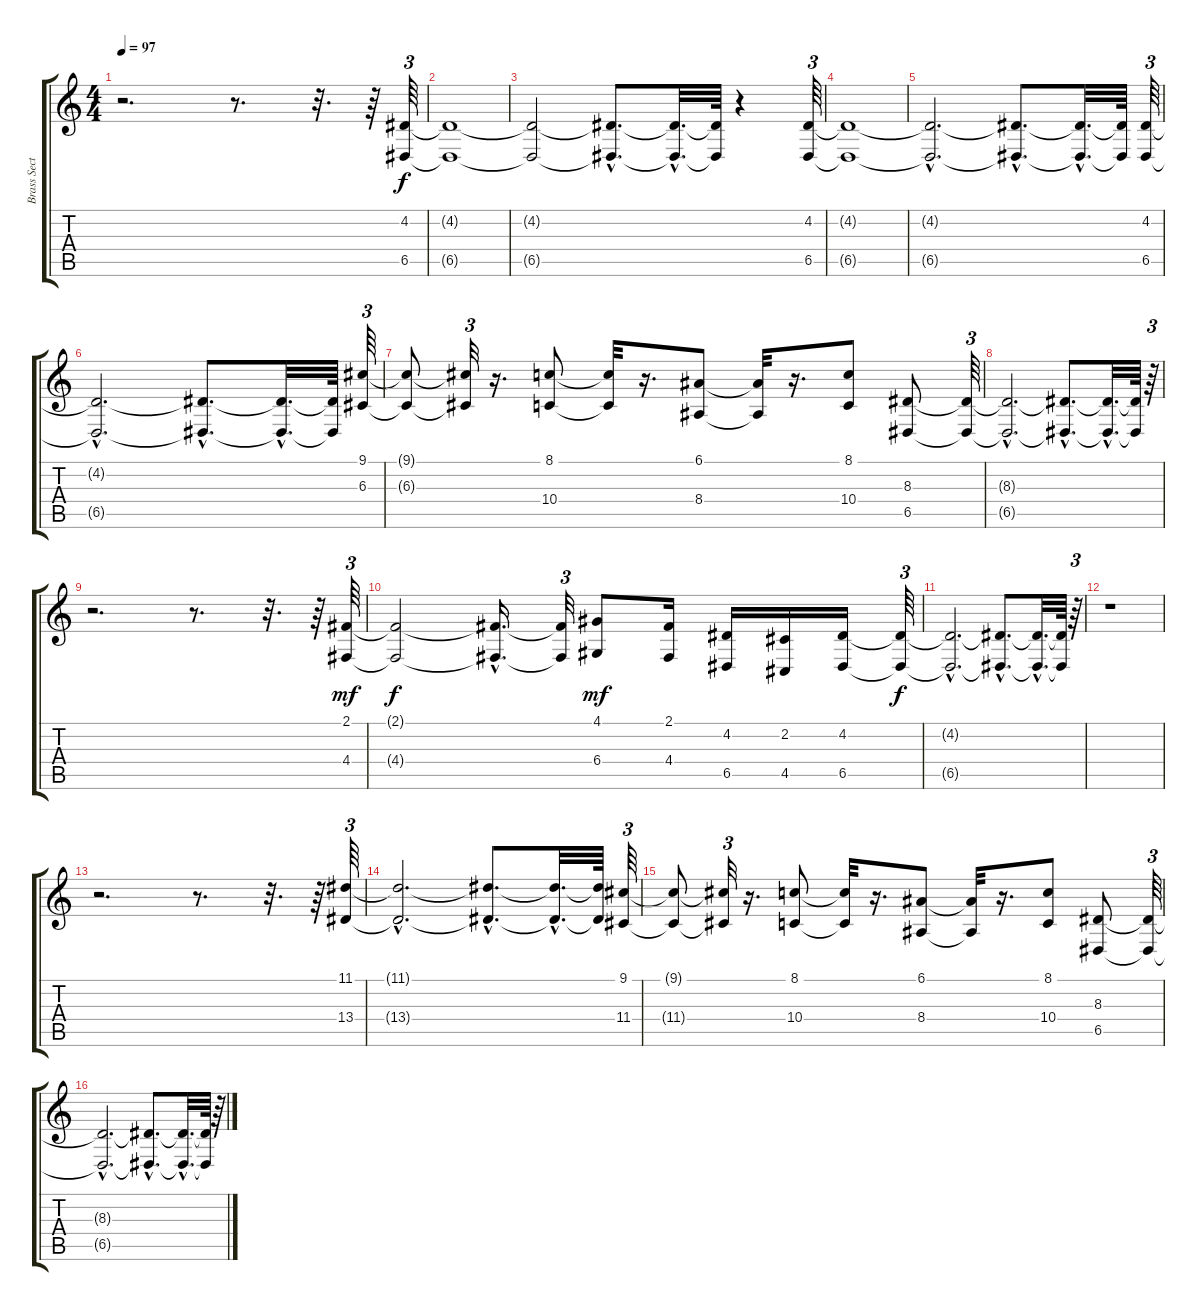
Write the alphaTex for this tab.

\track ("Brass Section" "Brass Sect") {instrument brasssection}
\staff {score tabs}
\tuning (E4 B3 G3 D3 A2 E2) {hide}
\ts (4 4)
\tempo 97
\clef g2
\ks c
r.2{d dy f} r.8{d} r.32{d} r.64 (4.2 6.5).64{tu (3 2) volume 9} |
(4.2{t} 6.5{t}).1 |
(4.2{t} 6.5{t}).2 (4.2{hac t} 6.5{hac t}).8{d} (4.2{hac t} 6.5{hac t}).32{d} (4.2{t} 6.5{t}).64 r.4 (4.2 6.5).64{tu (3 2) volume 16} |
(4.2{t} 6.5{t}).1 |
(4.2{hac t} 6.5{hac t}).2{d} (4.2{hac t} 6.5{hac t}).8{d} (4.2{hac t} 6.5{hac t}).32{d} (4.2{t} 6.5{t}).64 (4.2 6.5).64{tu (3 2) volume 8} |
(4.2{hac t} 6.5{hac t}).2{d} (4.2{hac t} 6.5{hac t}).8{d} (4.2{hac t} 6.5{hac t}).32{d} (4.2{t} 6.5{t}).64 (9.1 6.3).64{tu (3 2) volume 16} |
(9.1{t} 6.3{t}).8 (9.1{t} 6.3{t}).32{tu (3 2)} r.16{d} (8.1 10.4).8 (8.1{t} 10.4{t}).32 r.16{d} (6.1 8.4).8 (6.1{t} 8.4{t}).32 r.16{d} (8.1 10.4).8 (8.3 6.5).8{volume 8} (8.3{t} 6.5{t}).64{tu (3 2)} |
(8.3{hac t} 6.5{hac t}).2{d} (8.3{hac t} 6.5{hac t}).8{d} (8.3{hac t} 6.5{hac t}).32{d} (8.3{t} 6.5{t}).64 r.64{tu (3 2)} |
r.2{d} r.8{d} r.32{d} r.64 (2.1 4.4).64{tu (3 2) dy mf volume 16} |
(2.1{t} 4.4{t}).2{dy f} (2.1{hac t} 4.4{hac t}).16{d} (2.1{t} 4.4{t}).32{tu (3 2)} (4.1 6.4).8{dy mf} (2.1 4.4).16 (4.2 6.5).16 (2.2 4.5).16 (4.2 6.5).16 (4.2{t} 6.5{t}).64{tu (3 2) dy f} |
(4.2{hac t} 6.5{hac t}).2{d} (4.2{hac t} 6.5{hac t}).8{d} (4.2{hac t} 6.5{hac t}).32{d} (4.2{t} 6.5{t}).64 r.64{tu (3 2)} |
r.1 |
r.2{d} r.8{d} r.32{d} r.64 (11.1 13.4).64{tu (3 2)} |
(11.1{hac t} 13.4{hac t}).2{d} (11.1{hac t} 13.4{hac t}).8{d} (11.1{hac t} 13.4{hac t}).32{d} (11.1{t} 13.4{t}).64 (9.1 11.4).64{tu (3 2)} |
(9.1{t} 11.4{t}).8 (9.1{t} 11.4{t}).32{tu (3 2)} r.16{d} (8.1 10.4).8 (8.1{t} 10.4{t}).32 r.16{d} (6.1 8.4).8 (6.1{t} 8.4{t}).32 r.16{d} (8.1 10.4).8 (8.3 6.5).8{volume 8} (8.3{t} 6.5{t}).64{tu (3 2)} |
(8.3{hac t} 6.5{hac t}).2{d} (8.3{hac t} 6.5{hac t}).8{d} (8.3{hac t} 6.5{hac t}).32{d} (8.3{t} 6.5{t}).64 r.64{tu (3 2)}
